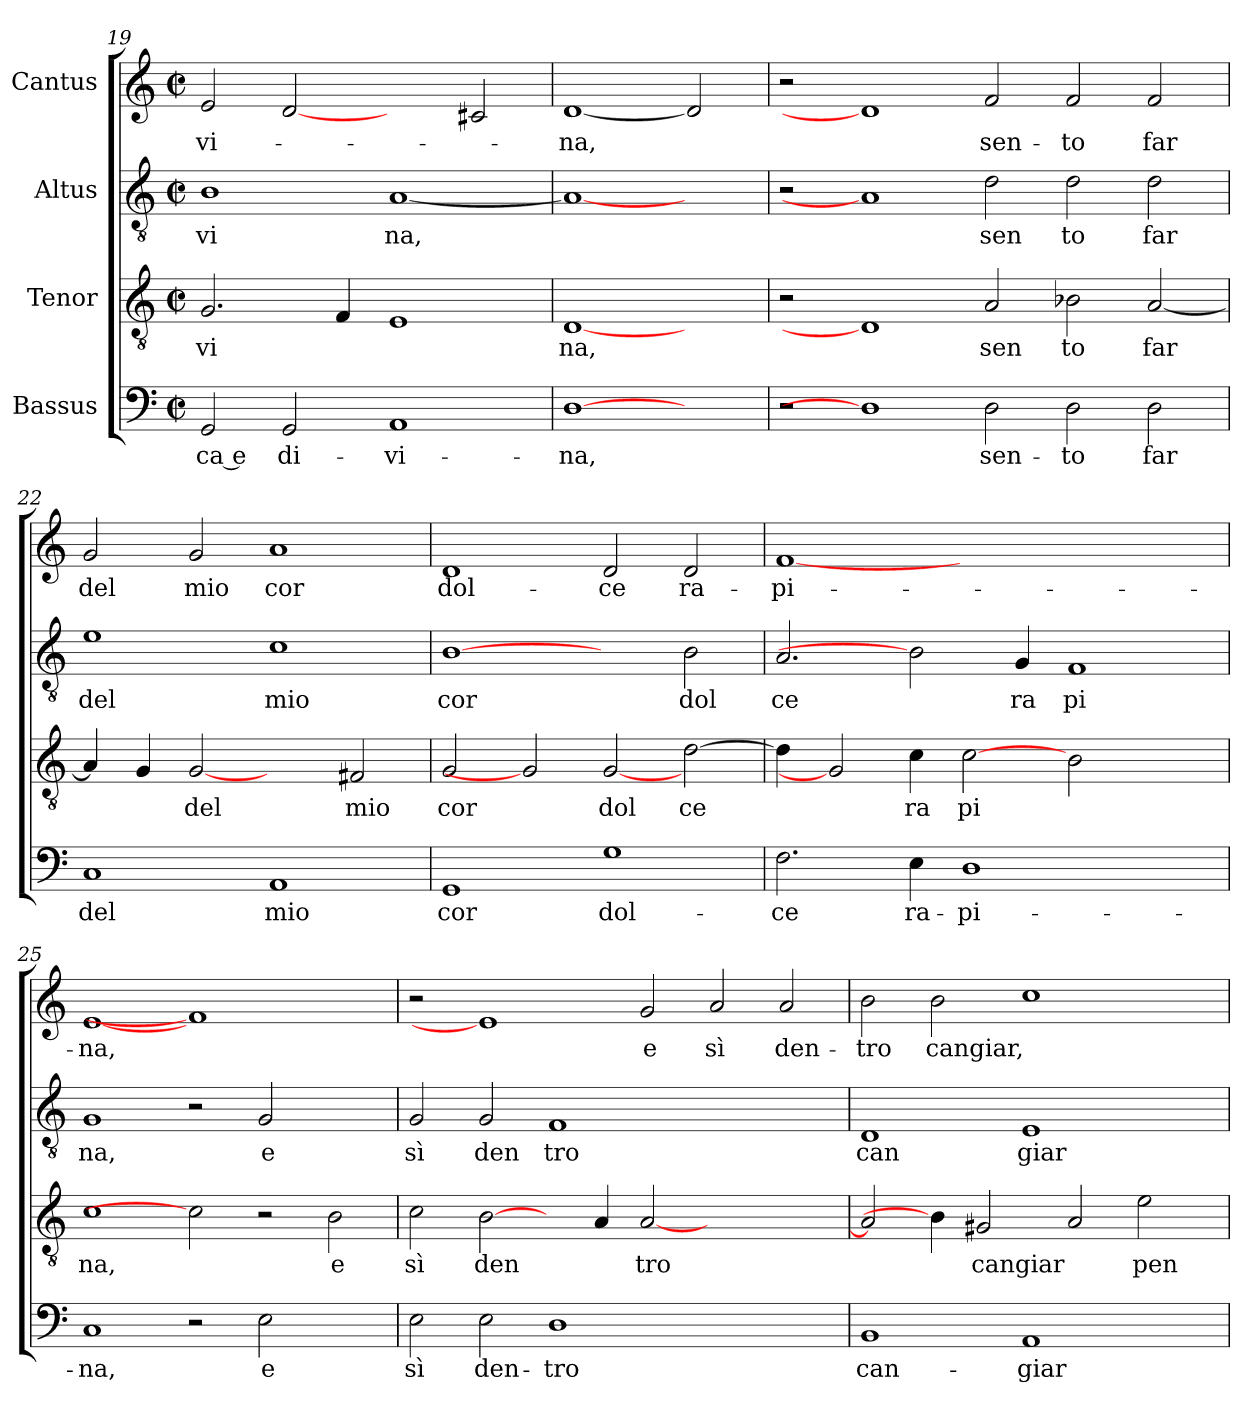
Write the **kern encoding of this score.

**kern	**text	**kern	**text	**kern	**text	**kern	**text
*part4	*part4	*part3	*part3	*part2	*part2	*part1	*part1
*staff4	*staff4	*staff3	*staff3	*staff2	*staff2	*staff1	*staff1
*I"Bassus	*	*I"Tenor	*	*I"Altus	*	*I"Cantus	*
*clefF4	*	*clefGv2	*	*clefGv2	*	*clefG2	*
*M2/2	*	*M2/2	*	*M2/2	*	*M2/2	*
*met(c|)	*	*met(c|)	*	*met(c|)	*	*met(c|)	*
=19	=19	=19	=19	=19	=19	=19	=19
!	!LO:LY:b:rj	!	!LO:LY:b:cj	!	!LO:LY:b:cj	!	!LO:LY:b:cj
2GG/	-ca e	2.G/	vi	1B	vi	2e/	-vi-
!	!LO:LY:b:cj	!	!	!	!	!	!
2GG/	di-	.	.	.	.	[2d	.
.	.	4F/	.	.	.	.	.
!	!LO:LY:b:cj	!	!	!	!LO:LY:b:cj	!	!
1AA	-vi-	1E	.	[<1A	na,	2ryy	.
.	.	.	.	.	.	2c#/	.
=20	=20	=20	=20	=20	=20	=20	=20
!	!LO:LY:b:cj	!	!LO:LY:b:cj	!	!	!	!LO:LY:b:cj
[1D	-na,	[1D	na,	1A_	.	[1d	-na,
2ryy	.	2ryy	.	2ryy	.	2d]	.
!!LO:PB:g=z
=21	=21	=21	=21	=21	=21	=21	=21
2r	.	2r	.	2r	.	2r	.
1D]	.	1D]	.	1A]	.	1d]	.
!	!LO:LY:b:cj	!	!LO:LY:b:cj	!	!LO:LY:b:cj	!	!LO:LY:b:cj
2D\	sen-	2A/	sen	2d\	sen	2f/	sen-
!	!LO:LY:b:cj	!	!LO:LY:b:cj	!	!LO:LY:b:cj	!	!LO:LY:b:cj
2D\	-to	2B-\	to	2d\	to	2f/	-to
!	!LO:LY:b:cj	!	!LO:LY:b	!	!LO:LY:b:cj	!	!LO:LY:b:cj
2D\	far	[<2A/	far	2d\	far	2f/	far
=22	=22	=22	=22	=22	=22	=22	=22
!	!LO:LY:b:cj	!	!	!	!LO:LY:b:cj	!	!LO:LY:b:cj
1C	del	4A/]	.	1e	del	2g/	del
.	.	4G/	.	.	.	.	.
!	!	!	!LO:LY:b:cj	!	!	!	!LO:LY:b:cj
.	.	[2G	del	.	.	2g/	mio
!	!LO:LY:b:cj	!	!	!	!LO:LY:b:cj	!	!LO:LY:b:cj
1AA	mio	2ryy	.	1c	mio	1a	cor
!	!	!	!LO:LY:b:cj	!	!	!	!
.	.	2F#/	mio	.	.	.	.
=23	=23	=23	=23	=23	=23	=23	=23
!	!LO:LY:b:cj	!	!LO:LY:b:cj	!	!LO:LY:b:cj	!	!LO:LY:b:cj
1GG	cor	2G/	cor	[1B	cor	1d	dol-
.	.	2G]	.	.	.	.	.
!	!LO:LY:b:cj	!	!LO:LY:b:cj	!	!	!	!LO:LY:b:cj
1G	dol-	[2G	dol	2ryy	.	2d/	-ce
!	!	!	!LO:LY:b:cj	!	!LO:LY:b:cj	!	!LO:LY:b:cj
.	.	[>2d\	ce	2B\	dol	2d/	ra-
=24	=24	=24	=24	=24	=24	=24	=24
!	!LO:LY:b:cj	!	!	!	!LO:LY:b:cj	!	!LO:LY:b:cj
2.F\	-ce	4d\]	.	2.A/	ce	[1f	-pi-
.	.	2G]	.	.	.	.	.
!	!LO:LY:b:cj	!	!LO:LY:b:cj	!	!	!	!
4E\	ra-	4c\	ra	2B]	.	.	.
!	!LO:LY:b:cj	!	!LO:LY:b:cj	!	!	!	!
1D	-pi-	[2c	pi	.	.	1.ryy	.
!	!	!	!	!	!LO:LY:b:cj	!	!
.	.	.	.	4G/	ra	.	.
!	!	!	!	!	!LO:LY:b:cj	!	!
.	.	2B\	.	1F	pi	.	.
2ryy	.	2ryy	.	.	.	.	.
=25	=25	=25	=25	=25	=25	=25	=25
!	!LO:LY:b:cj	!	!LO:LY:b:cj	!	!LO:LY:b:cj	!	!LO:LY:b:cj
1C	-na,	1c	na,	1G	na,	[1e	-na,
2r	.	2c]	.	2r	.	1f]	.
!	!LO:LY:b:cj	!	!	!	!LO:LY:b:cj	!	!
2E\	e	2r	.	2G/	e	.	.
!	!	!	!LO:LY:b:cj	!	!	!	!
2ryy	.	2B\	e	2ryy	.	2ryy	.
=26	=26	=26	=26	=26	=26	=26	=26
!	!LO:LY:b:cj	!	!LO:LY:b:cj	!	!LO:LY:b:cj	!	!
2E\	sì	2c\	sì	2G/	sì	2r	.
!	!LO:LY:b:cj	!	!LO:LY:b	!	!LO:LY:b:cj	!	!
2E\	den-	[2B\	den	2G/	den	1e]	.
!	!LO:LY:b:cj	!	!	!	!LO:LY:b:cj	!	!
1D	-tro	4ryy	.	1F	tro	.	.
.	.	4A/	.	.	.	.	.
!	!	!	!LO:LY:b	!	!	!	!LO:LY:b:cj
.	.	[<2A/	tro	.	.	2g/	e
!	!	!	!	!	!	!	!LO:LY:b:cj
1ryy	.	1ryy	.	1ryy	.	2a/	sì
!	!	!	!	!	!	!	!LO:LY:b:cj
.	.	.	.	.	.	2a/	den-
=27	=27	=27	=27	=27	=27	=27	=27
!	!LO:LY:b:cj	!	!	!	!LO:LY:b:cj	!	!LO:LY:b:cj
1BB	can-	2A/]	.	1D	can	2b\	-tro
!	!	!	!	!	!	!	!LO:LY:b
.	.	4B\]	.	.	.	2b\	cangiar,
!	!	!	!LO:LY:b	!	!	!	!
.	.	2G#/	cangiar	.	.	.	.
!	!LO:LY:b:cj	!	!	!	!LO:LY:b:cj	!	!
1AA	-giar	.	.	1E	giar	1cc	.
.	.	2A/	.	.	.	.	.
!	!	!	!LO:LY:b:cj	!	!	!	!
.	.	2e\	pen	.	.	.	.
4ryy	.	.	.	4ryy	.	4ryy	.
=	=	=	=	=	=	=	=
*-	*-	*-	*-	*-	*-	*-	*-
